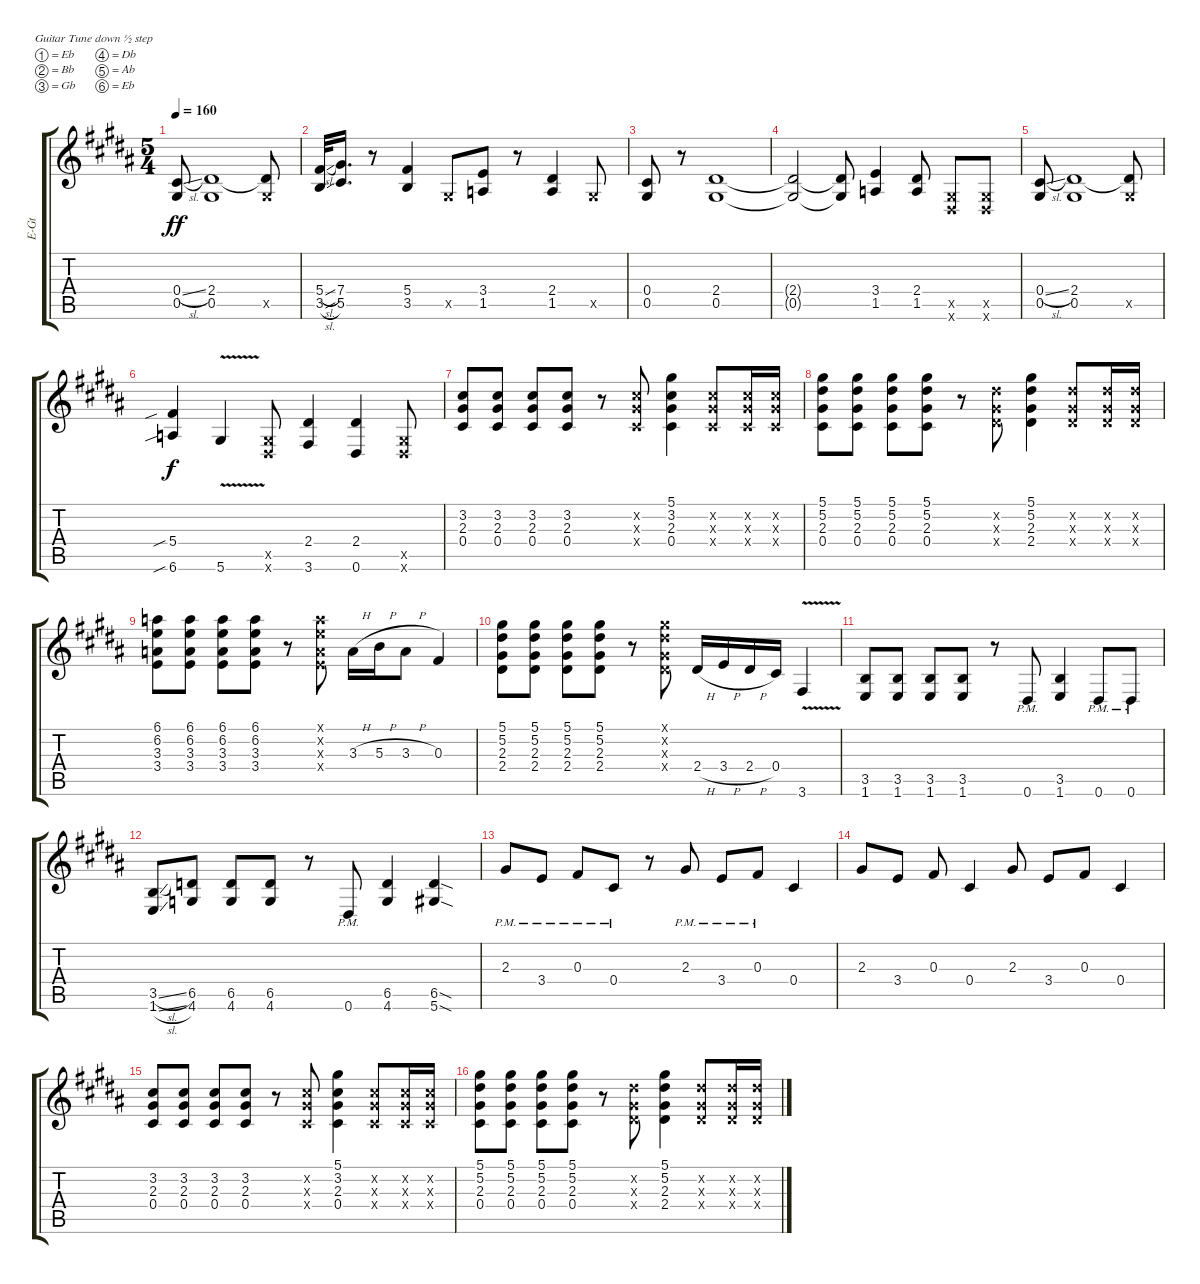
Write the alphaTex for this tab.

\bracketExtendMode groupsimilarinstruments
\otherSystemsTrackNameOrientation horizontal
\track ("Electric Guitar 1" "E-Gt") {instrument distortionguitar}
\staff {score tabs}
\tuning (Eb4 Bb3 Gb3 Db3 Ab2 Eb2)
\ts (5 4)
\tempo 160
\clef g2
\ks b
(0.5{acc forcenatural} 0.4{sl acc forcenatural}).8{dy ff beam Up} (0.5{acc forcenatural} 2.4{acc forcenatural}).1{beam Up} (0.5{x acc forcenatural} 2.4{t acc forcenatural}).8{beam Up} |
(3.5{sl acc forcenatural} 5.4{sl acc forcenatural}).32{beam Up} (5.5{acc forcenatural} 7.4{acc forcenatural}).16{d beam Up} r.8{beam Up} (3.5{acc forcenatural} 5.4{acc forcenatural}).4{beam Up} 0.5{x acc forcenatural}.8{beam Up} (1.5{acc b} 3.4{acc forcenatural}).8{beam Up} r.8{beam Up} (1.5{acc b} 2.4{acc forcenatural}).4{beam Up} 0.5{x acc forcenatural}.8{beam Up} |
(0.5{acc forcenatural} 0.4{acc forcenatural}).8{beam Up} r.8{beam Up} (0.5{acc forcenatural} 2.4{acc forcenatural}).1{beam Up} |
(2.4{t acc forcenatural} 0.5{t acc forcenatural}).2{beam Up} (2.4{t acc forcenatural} 0.5{t acc forcenatural}).8{beam Up} (1.5{acc b} 3.4{acc forcenatural}).4{beam Up} (1.5{acc b} 2.4{acc forcenatural}).8{beam Up} (0.6{x acc forcenatural} 0.5{x acc forcenatural}).8{beam Up} (0.5{x acc forcenatural} 0.6{x acc forcenatural}).8{beam Up} |
(0.5{acc forcenatural} 0.4{sl acc forcenatural}).8{beam Up} (0.5{acc forcenatural} 2.4{acc forcenatural}).1{beam Up} (0.5{x acc forcenatural} 2.4{t acc forcenatural}).8{beam Up} |
(6.6{sib acc b} 5.4{sib acc forcenatural}).4{dy f beam Up} 5.6{v acc forcenatural}.4{beam Up} (0.5{x acc forcenatural} 0.6{x acc forcenatural}).8{beam Up} (3.6{acc forcenatural} 2.4{acc forcenatural}).4{beam Up} (0.6{acc forcenatural} 2.4{acc forcenatural}).4{beam Up} (0.5{x acc forcenatural} 0.6{x acc forcenatural}).8{beam Up} |
(0.4{acc forcenatural} 2.3{acc forcenatural} 3.2{acc forcenatural}).8{beam Up} (3.2{acc forcenatural} 2.3{acc forcenatural} 0.4{acc forcenatural}).8{beam Up} (0.4{acc forcenatural} 2.3{acc forcenatural} 3.2{acc forcenatural}).8{beam Up} (3.2{acc forcenatural} 2.3{acc forcenatural} 0.4{acc forcenatural}).8{beam Up} r.8{beam Up} (0.4{x acc forcenatural} 2.3{x acc forcenatural} 3.2{x acc forcenatural}).8{beam Up} (5.1{acc forcenatural} 3.2{acc forcenatural} 2.3{acc forcenatural} 0.4{acc forcenatural}).4{beam Down} (0.4{x acc forcenatural} 2.3{x acc forcenatural} 3.2{x acc forcenatural}).8{beam Up} (0.4{x acc forcenatural} 2.3{x acc forcenatural} 3.2{x acc forcenatural}).16{beam Up} (2.3{x acc forcenatural} 0.4{x acc forcenatural} 3.2{x acc forcenatural}).16{beam Up} |
(0.4{acc forcenatural} 2.3{acc forcenatural} 5.2{acc forcenatural} 5.1{acc forcenatural}).8{beam Down} (5.1{acc forcenatural} 5.2{acc forcenatural} 2.3{acc forcenatural} 0.4{acc forcenatural}).8{beam Down} (0.4{acc forcenatural} 2.3{acc forcenatural} 5.2{acc forcenatural} 5.1{acc forcenatural}).8{beam Down} (0.4{acc forcenatural} 2.3{acc forcenatural} 5.2{acc forcenatural} 5.1{acc forcenatural}).8{beam Down} r.8{beam Down} (2.4{x acc forcenatural} 2.3{x acc forcenatural} 5.2{x acc forcenatural}).8{beam Down} (5.1{acc forcenatural} 5.2{acc forcenatural} 2.3{acc forcenatural} 2.4{acc forcenatural}).4{beam Down} (2.4{x acc forcenatural} 2.3{x acc forcenatural} 5.2{x acc forcenatural}).8{beam Up} (2.4{x acc forcenatural} 2.3{x acc forcenatural} 5.2{x acc forcenatural}).16{beam Up} (2.3{x acc forcenatural} 2.4{x acc forcenatural} 5.2{x acc forcenatural}).16{beam Up} |
(3.4{acc forcenatural} 3.3{acc b} 6.2{acc forcenatural} 6.1{acc b}).8{beam Down} (6.1{acc b} 6.2{acc forcenatural} 3.3{acc b} 3.4{acc forcenatural}).8{beam Down} (3.4{acc forcenatural} 3.3{acc b} 6.2{acc forcenatural} 6.1{acc b}).8{beam Down} (3.4{acc forcenatural} 3.3{acc b} 6.1{acc b} 6.2{acc forcenatural}).8{beam Down} r.8{beam Down} (3.4{x acc forcenatural} 3.3{x acc b} 6.2{x acc forcenatural} 6.1{x acc b}).8{beam Down} 3.3{h acc b}.16{beam Down} 5.3{h acc forcenatural}.16{beam Down} 3.3{h acc b}.8{beam Down} 0.3{acc forcenatural}.4{beam Up} |
(2.4{acc forcenatural} 2.3{acc forcenatural} 5.2{acc forcenatural} 5.1{acc forcenatural}).8{beam Down} (5.1{acc forcenatural} 5.2{acc forcenatural} 2.3{acc forcenatural} 2.4{acc forcenatural}).8{beam Down} (2.4{acc forcenatural} 2.3{acc forcenatural} 5.2{acc forcenatural} 5.1{acc forcenatural}).8{beam Down} (2.4{acc forcenatural} 2.3{acc forcenatural} 5.2{acc forcenatural} 5.1{acc forcenatural}).8{beam Down} r.8{beam Down} (2.4{x acc forcenatural} 2.3{x acc forcenatural} 5.2{x acc forcenatural} 5.1{x acc forcenatural}).8{beam Down} 2.4{h acc forcenatural}.16{beam Up} 3.4{h acc forcenatural}.16{beam Up} 2.4{h acc forcenatural}.16{beam Up} 0.4{acc forcenatural}.16{beam Up} 3.6{v acc forcenatural}.4{beam Up} |
(1.6{acc forcenatural} 3.5{acc forcenatural}).8{beam Up} (1.6{acc forcenatural} 3.5{acc forcenatural}).8{beam Up} (1.6{acc forcenatural} 3.5{acc forcenatural}).8{beam Up} (1.6{acc forcenatural} 3.5{acc forcenatural}).8{beam Up} r.8{beam Up} 0.6{pm acc forcenatural}.8{beam Up} (1.6{acc forcenatural} 3.5{acc forcenatural}).4{beam Up} 0.6{pm acc forcenatural}.8{beam Up} 0.6{pm acc forcenatural}.8{beam Up} |
(1.6{sl acc forcenatural} 3.5{sl acc forcenatural}).8{beam Up} (4.6{acc b} 6.5{acc b}).8{beam Up} (4.6{acc b} 6.5{acc b}).8{beam Up} (4.6{acc b} 6.5{acc b}).8{beam Up} r.8{beam Up} 0.6{pm acc forcenatural}.8{beam Up} (4.6{acc b} 6.5{acc b}).4{beam Up} (5.6{sod acc forcenatural} 6.5{sod acc b}).4{beam Up} |
2.3{pm acc forcenatural}.8{beam Up} 3.4{pm acc forcenatural}.8{beam Up} 0.3{pm acc forcenatural}.8{beam Up} 0.4{pm acc forcenatural}.8{beam Up} r.8{beam Up} 2.3{pm acc forcenatural}.8{beam Up} 3.4{pm acc forcenatural}.8{beam Up} 0.3{pm acc forcenatural}.8{beam Up} 0.4{acc forcenatural}.4{beam Up} |
2.3{acc forcenatural}.8{beam Up} 3.4{acc forcenatural}.8{beam Up} 0.3{acc forcenatural}.8{beam Up} 0.4{acc forcenatural}.4{beam Up} 2.3{acc forcenatural}.8{beam Up} 3.4{acc forcenatural}.8{beam Up} 0.3{acc forcenatural}.8{beam Up} 0.4{acc forcenatural}.4{beam Up} |
(0.4{acc forcenatural} 2.3{acc forcenatural} 3.2{acc forcenatural}).8{beam Up} (3.2{acc forcenatural} 2.3{acc forcenatural} 0.4{acc forcenatural}).8{beam Up} (0.4{acc forcenatural} 2.3{acc forcenatural} 3.2{acc forcenatural}).8{beam Up} (3.2{acc forcenatural} 2.3{acc forcenatural} 0.4{acc forcenatural}).8{beam Up} r.8{beam Up} (0.4{x acc forcenatural} 2.3{x acc forcenatural} 3.2{x acc forcenatural}).8{beam Up} (5.1{acc forcenatural} 3.2{acc forcenatural} 2.3{acc forcenatural} 0.4{acc forcenatural}).4{beam Down} (0.4{x acc forcenatural} 2.3{x acc forcenatural} 3.2{x acc forcenatural}).8{beam Up} (0.4{x acc forcenatural} 2.3{x acc forcenatural} 3.2{x acc forcenatural}).16{beam Up} (2.3{x acc forcenatural} 0.4{x acc forcenatural} 3.2{x acc forcenatural}).16{beam Up} |
(0.4{acc forcenatural} 2.3{acc forcenatural} 5.2{acc forcenatural} 5.1{acc forcenatural}).8{beam Down} (5.1{acc forcenatural} 5.2{acc forcenatural} 2.3{acc forcenatural} 0.4{acc forcenatural}).8{beam Down} (0.4{acc forcenatural} 2.3{acc forcenatural} 5.2{acc forcenatural} 5.1{acc forcenatural}).8{beam Down} (0.4{acc forcenatural} 2.3{acc forcenatural} 5.2{acc forcenatural} 5.1{acc forcenatural}).8{beam Down} r.8{beam Down} (2.4{x acc forcenatural} 2.3{x acc forcenatural} 5.2{x acc forcenatural}).8{beam Down} (5.1{acc forcenatural} 5.2{acc forcenatural} 2.3{acc forcenatural} 2.4{acc forcenatural}).4{beam Down} (2.4{x acc forcenatural} 2.3{x acc forcenatural} 5.2{x acc forcenatural}).8{beam Up} (2.4{x acc forcenatural} 2.3{x acc forcenatural} 5.2{x acc forcenatural}).16{beam Up} (2.3{x acc forcenatural} 2.4{x acc forcenatural} 5.2{x acc forcenatural}).16{beam Up}
